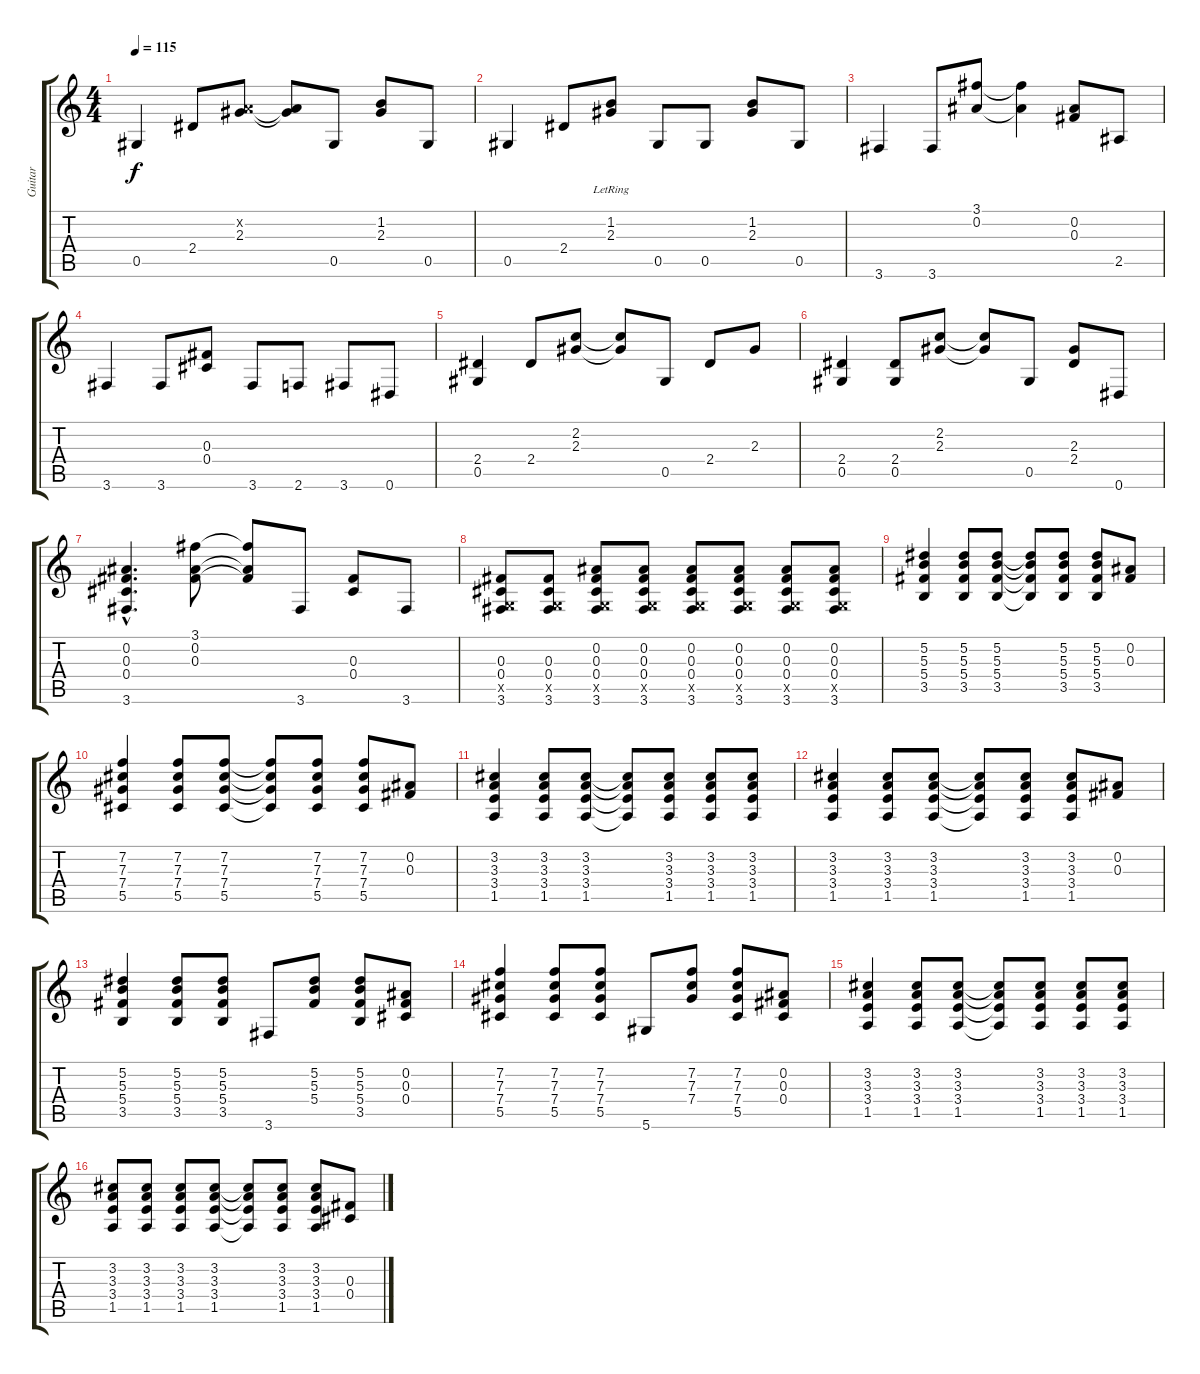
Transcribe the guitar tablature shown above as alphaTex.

\track ("Guitar" "Guitar") {instrument acousticguitarsteel}
\staff {score tabs}
\tuning (Eb4 Bb3 Gb3 Db3 Ab2 Eb2) {hide}
\ts (4 4)
\tempo 115
\clef g2
\ks c
0.5.4{dy f} 2.4.8 (-1.2{x} 2.3).8 (-1.2{t} 2.3{t}).8 0.5.8 (1.2 2.3).8 0.5.8 |
0.5.4 2.4.8 (1.2{lr} 2.3{lr}).8 0.5.8 0.5.8 (1.2 2.3).8 0.5.8 |
3.6.4 3.6.8 (3.1 0.2).8 (3.1{t} 0.2{t}).4 (0.2 0.3).8 2.5.8 |
3.6.4 3.6.8 (0.3 0.4).8 3.6.8 2.6.8 3.6.8 0.6.8 |
(2.4 0.5).4 2.4.8 (2.2 2.3).8 (2.2{t} 2.3{t}).8 0.5.8 2.4.8 2.3.8 |
(2.4 0.5).4 (2.4 0.5).8 (2.2 2.3).8 (2.2{t} 2.3{t}).8 0.5.8 (2.3 2.4).8 0.6.8 |
(0.2{hac} 0.3{hac} 0.4{hac} 3.6{hac}).4{d} (3.1 0.2 0.3).8 (3.1{t} 0.2{t} 0.3{t}).8 3.6.8 (0.3 0.4).8 3.6.8 |
(0.3 0.4 -1.5{x} 3.6).8 (0.3 0.4 -1.5{x} 3.6).8 (0.2 0.3 0.4 -1.5{x} 3.6).8 (0.2 0.3 0.4 -1.5{x} 3.6).8 (0.2 0.3 0.4 -1.5{x} 3.6).8 (0.2 0.3 0.4 -1.5{x} 3.6).8 (0.2 0.3 0.4 -1.5{x} 3.6).8 (0.2 0.3 0.4 -1.5{x} 3.6).8 |
(5.2 5.3 5.4 3.5).4 (5.2 5.3 5.4 3.5).8 (5.2 5.3 5.4 3.5).8 (5.2{t} 5.3{t} 5.4{t} 3.5{t}).8 (5.2 5.3 5.4 3.5).8 (5.2 5.3 5.4 3.5).8 (0.2 0.3).8 |
(7.2 7.3 7.4 5.5).4 (7.2 7.3 7.4 5.5).8 (7.2 7.3 7.4 5.5).8 (7.2{t} 7.3{t} 7.4{t} 5.5{t}).8 (7.2 7.3 7.4 5.5).8 (7.2 7.3 7.4 5.5).8 (0.2 0.3).8 |
(3.2 3.3 3.4 1.5).4 (3.2 3.3 3.4 1.5).8 (3.2 3.3 3.4 1.5).8 (3.2{t} 3.3{t} 3.4{t} 1.5{t}).8 (3.2 3.3 3.4 1.5).8 (3.2 3.3 3.4 1.5).8 (3.2 3.3 3.4 1.5).8 |
(3.2 3.3 3.4 1.5).4 (3.2 3.3 3.4 1.5).8 (3.2 3.3 3.4 1.5).8 (3.2{t} 3.3{t} 3.4{t} 1.5{t}).8 (3.2 3.3 3.4 1.5).8 (3.2 3.3 3.4 1.5).8 (0.2 0.3).8 |
(5.2 5.3 5.4 3.5).4 (5.2 5.3 5.4 3.5).8 (5.2 5.3 5.4 3.5).8 3.6.8 (5.2 5.3 5.4).8 (5.2 5.3 5.4 3.5).8 (0.2 0.3 0.4).8 |
(7.2 7.3 7.4 5.5).4 (7.2 7.3 7.4 5.5).8 (7.2 7.3 7.4 5.5).8 5.6.8 (7.2 7.3 7.4).8 (7.2 7.3 7.4 5.5).8 (0.2 0.3 0.4).8 |
(3.2 3.3 3.4 1.5).4 (3.2 3.3 3.4 1.5).8 (3.2 3.3 3.4 1.5).8 (3.2{t} 3.3{t} 3.4{t} 1.5{t}).8 (3.2 3.3 3.4 1.5).8 (3.2 3.3 3.4 1.5).8 (3.2 3.3 3.4 1.5).8 |
(3.2 3.3 3.4 1.5).8 (3.2 3.3 3.4 1.5).8 (3.2 3.3 3.4 1.5).8 (3.2 3.3 3.4 1.5).8 (3.2{t} 3.3{t} 3.4{t} 1.5{t}).8 (3.2 3.3 3.4 1.5).8 (3.2 3.3 3.4 1.5).8 (0.3 0.4).8
